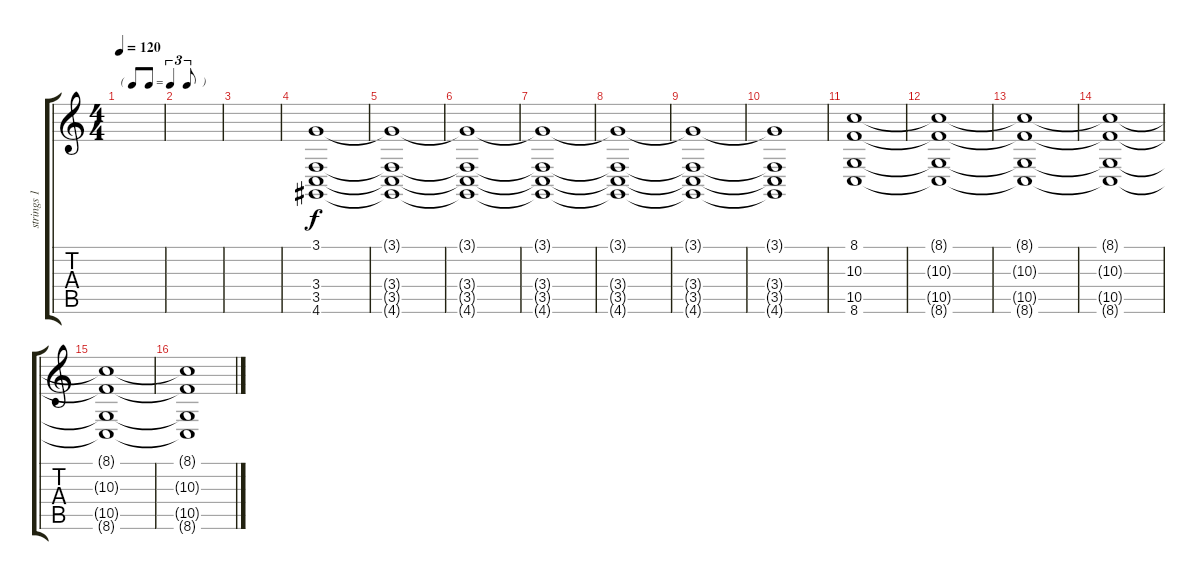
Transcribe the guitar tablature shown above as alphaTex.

\track ("strings 1" "strings 1") {instrument stringensemble1}
\staff {score tabs}
\tuning (E4 B3 G3 D3 A2 E2) {hide}
\ts (4 4)
\tf triplet8th
\tempo 120
\clef g2
\ks c
|
|
|
(3.1 3.4 3.5 4.6).1 |
(3.1{t} 3.4{t} 3.5{t} 4.6{t}).1 |
(3.1{t} 3.4{t} 3.5{t} 4.6{t}).1 |
(3.1{t} 3.4{t} 3.5{t} 4.6{t}).1 |
(3.1{t} 3.4{t} 3.5{t} 4.6{t}).1 |
(3.1{t} 3.4{t} 3.5{t} 4.6{t}).1 |
(3.1{t} 3.4{t} 3.5{t} 4.6{t}).1 |
(8.1 10.3 10.5 8.6).1 |
(8.1{t} 10.3{t} 10.5{t} 8.6{t}).1 |
(8.1{t} 10.3{t} 10.5{t} 8.6{t}).1 |
(8.1{t} 10.3{t} 10.5{t} 8.6{t}).1 |
(8.1{t} 10.3{t} 10.5{t} 8.6{t}).1 |
(8.1{t} 10.3{t} 10.5{t} 8.6{t}).1
